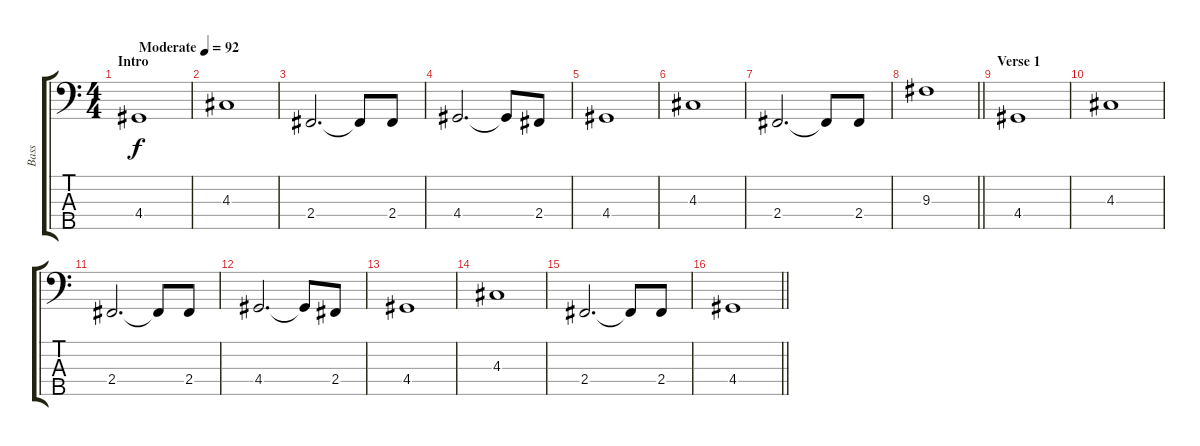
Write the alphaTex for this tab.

\track ("Bass" "Bass") {instrument electricbassfinger}
\staff {score tabs}
\tuning (G2 D2 A1 E1 B0) {hide}
\ts (4 4)
\section ("" "Intro")
\tempo (92 "Moderate")
\clef f4
\ks aminor
4.4.1{dy f instrument electricbassfinger} |
4.3.1 |
2.4.2{d} 2.4{t}.8 2.4.8 |
4.4.2{d} 4.4{t}.8 2.4.8 |
4.4.1 |
4.3.1 |
2.4.2{d} 2.4{t}.8 2.4.8 |
\barLineRight lightlight
9.3.1 |
\section ("" "Verse 1")
4.4.1 |
4.3.1 |
2.4.2{d} 2.4{t}.8 2.4.8 |
4.4.2{d} 4.4{t}.8 2.4.8 |
4.4.1 |
4.3.1 |
2.4.2{d} 2.4{t}.8 2.4.8 |
\barLineRight lightlight
4.4.1
